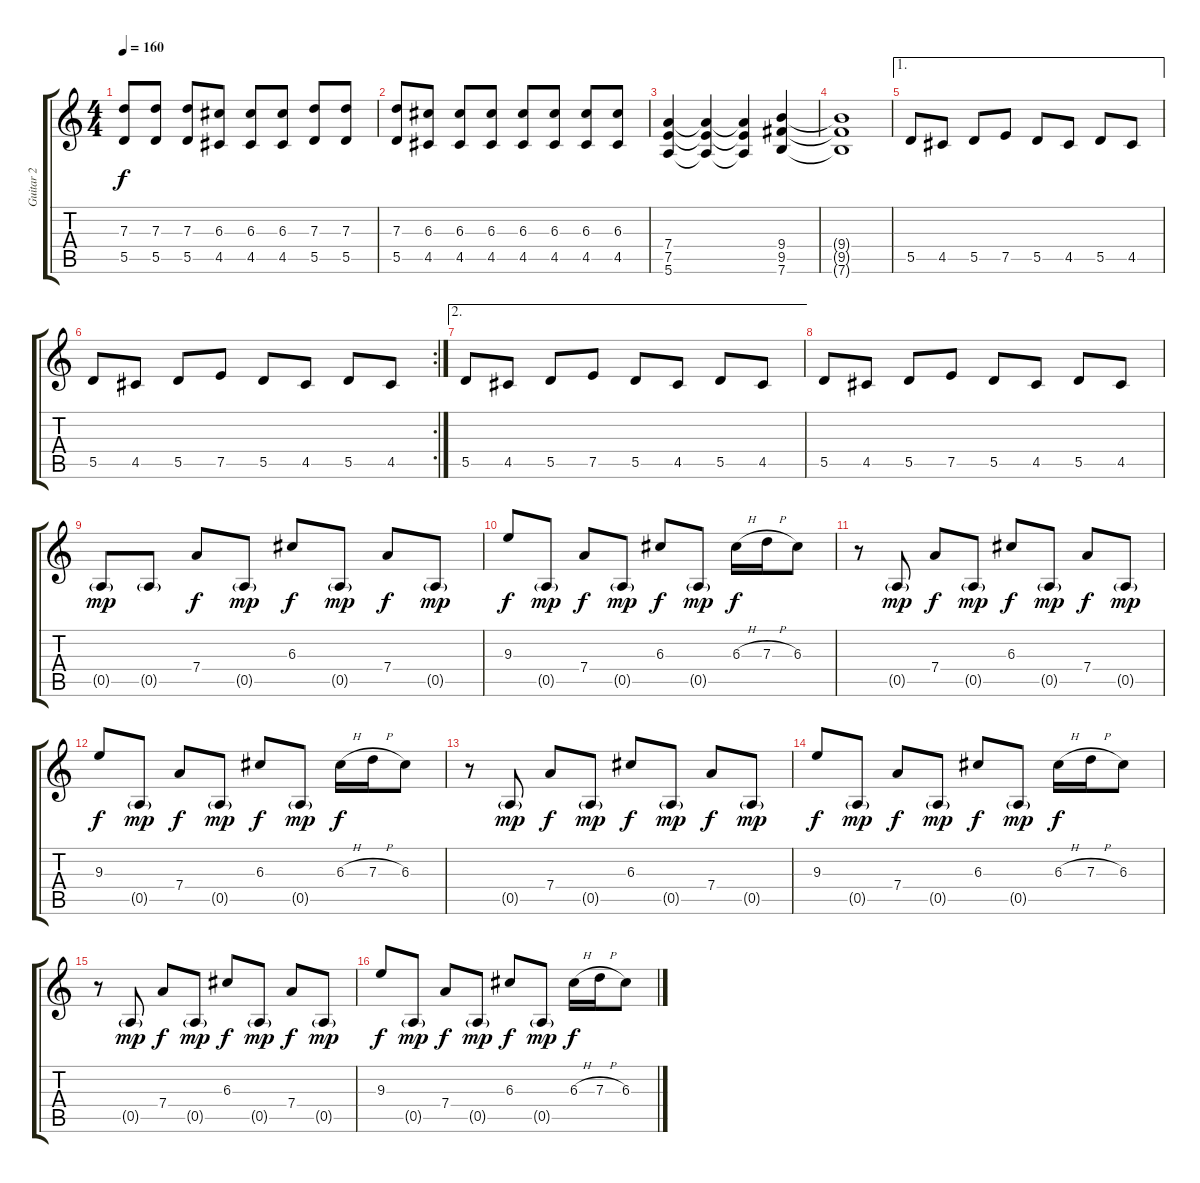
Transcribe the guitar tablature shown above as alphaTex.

\track ("Guitar 2" "Guitar 2") {instrument overdrivenguitar}
\staff {score tabs}
\tuning (E4 B3 G3 D3 A2 E2) {hide}
\ts (4 4)
\tempo 160
\clef g2
\ks c
(7.3 5.5).8{dy f} (7.3 5.5).8 (7.3 5.5).8 (6.3 4.5).8 (6.3 4.5).8 (6.3 4.5).8 (7.3 5.5).8 (7.3 5.5).8 |
(7.3 5.5).8 (6.3 4.5).8 (6.3 4.5).8 (6.3 4.5).8 (6.3 4.5).8 (6.3 4.5).8 (6.3 4.5).8 (6.3 4.5).8 |
(7.4 7.5 5.6).4 (7.4{t} 7.5{t} 5.6{t}).4 (7.4{t} 7.5{t} 5.6{t}).4 (9.4 9.5 7.6).4 |
(9.4{t} 9.5{t} 7.6{t}).1 |
\ae 1
5.5.8 4.5.8 5.5.8 7.5.8 5.5.8 4.5.8 5.5.8 4.5.8 |
\rc 2
5.5.8 4.5.8 5.5.8 7.5.8 5.5.8 4.5.8 5.5.8 4.5.8 |
\ae 2
5.5.8 4.5.8 5.5.8 7.5.8 5.5.8 4.5.8 5.5.8 4.5.8 |
5.5.8 4.5.8 5.5.8 7.5.8 5.5.8 4.5.8 5.5.8 4.5.8 |
0.5{g}.8{dy mp} 0.5{g}.8 7.4.8{dy f} 0.5{g}.8{dy mp} 6.3.8{dy f} 0.5{g}.8{dy mp} 7.4.8{dy f} 0.5{g}.8{dy mp} |
9.3.8{dy f} 0.5{g}.8{dy mp} 7.4.8{dy f} 0.5{g}.8{dy mp} 6.3.8{dy f} 0.5{g}.8{dy mp} 6.3{h}.16{dy f} 7.3{h}.16 6.3.8 |
r.8 0.5{g}.8{dy mp} 7.4.8{dy f} 0.5{g}.8{dy mp} 6.3.8{dy f} 0.5{g}.8{dy mp} 7.4.8{dy f} 0.5{g}.8{dy mp} |
9.3.8{dy f} 0.5{g}.8{dy mp} 7.4.8{dy f} 0.5{g}.8{dy mp} 6.3.8{dy f} 0.5{g}.8{dy mp} 6.3{h}.16{dy f} 7.3{h}.16 6.3.8 |
r.8 0.5{g}.8{dy mp} 7.4.8{dy f} 0.5{g}.8{dy mp} 6.3.8{dy f} 0.5{g}.8{dy mp} 7.4.8{dy f} 0.5{g}.8{dy mp} |
9.3.8{dy f} 0.5{g}.8{dy mp} 7.4.8{dy f} 0.5{g}.8{dy mp} 6.3.8{dy f} 0.5{g}.8{dy mp} 6.3{h}.16{dy f} 7.3{h}.16 6.3.8 |
r.8 0.5{g}.8{dy mp} 7.4.8{dy f} 0.5{g}.8{dy mp} 6.3.8{dy f} 0.5{g}.8{dy mp} 7.4.8{dy f} 0.5{g}.8{dy mp} |
9.3.8{dy f} 0.5{g}.8{dy mp} 7.4.8{dy f} 0.5{g}.8{dy mp} 6.3.8{dy f} 0.5{g}.8{dy mp} 6.3{h}.16{dy f} 7.3{h}.16 6.3.8
